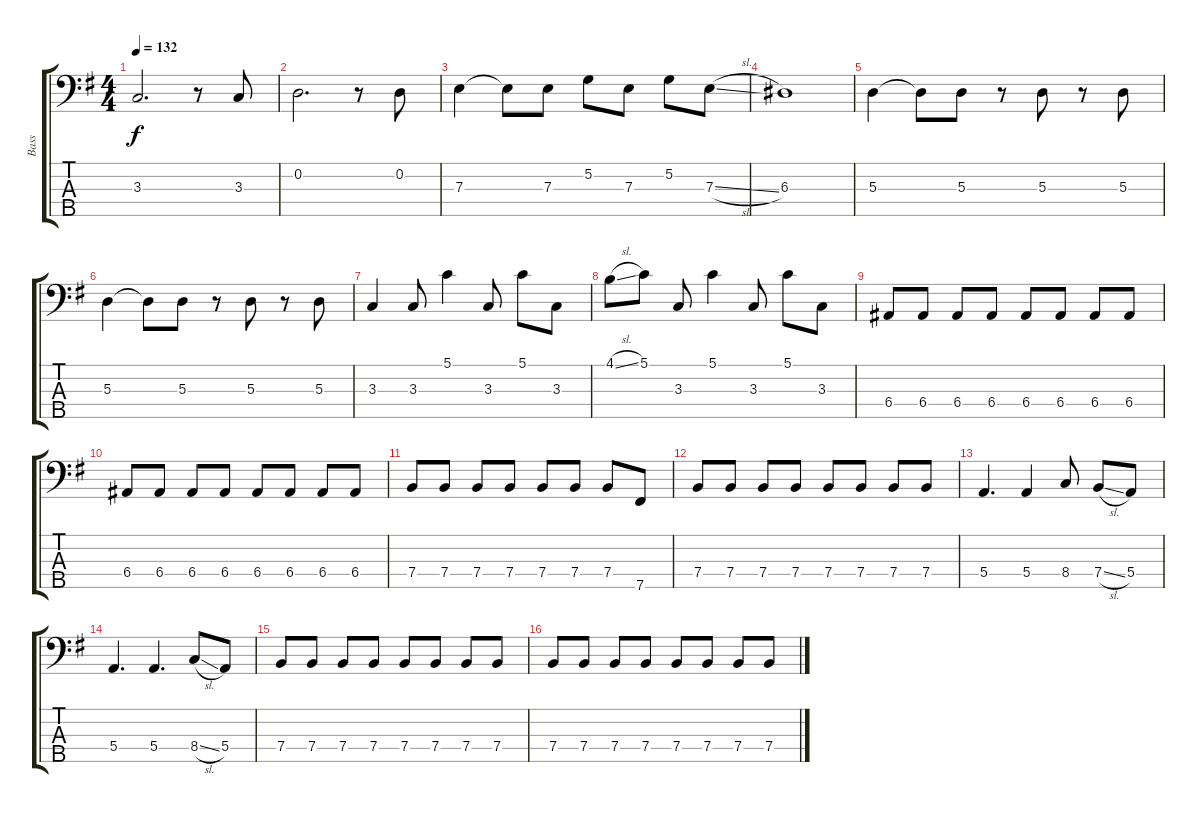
\track ("Bass" "Bass") {instrument electricbassfinger}
\staff {score tabs}
\tuning (G2 D2 A1 E1 B0) {hide}
\ts (4 4)
\tempo 132
\clef f4
\ks eminor
3.3.2{d dy f} r.8 3.3.8 |
0.2.2{d} r.8 0.2.8 |
7.3.4 7.3{t}.8 7.3.8 5.2.8 7.3.8 5.2.8 7.3{sl}.8 |
6.3.1 |
5.3.4 5.3{t}.8 5.3.8 r.8 5.3.8 r.8 5.3.8 |
5.3.4 5.3{t}.8 5.3.8 r.8 5.3.8 r.8 5.3.8 |
3.3.4 3.3.8 5.1.4 3.3.8 5.1.8 3.3.8 |
4.1{sl}.8 5.1.8 3.3.8 5.1.4 3.3.8 5.1.8 3.3.8 |
6.4.8 6.4.8 6.4.8 6.4.8 6.4.8 6.4.8 6.4.8 6.4.8 |
6.4.8 6.4.8 6.4.8 6.4.8 6.4.8 6.4.8 6.4.8 6.4.8 |
7.4.8 7.4.8 7.4.8 7.4.8 7.4.8 7.4.8 7.4.8 7.5.8 |
7.4.8 7.4.8 7.4.8 7.4.8 7.4.8 7.4.8 7.4.8 7.4.8 |
5.4.4{d} 5.4.4 8.4.8 7.4{sl}.8 5.4.8 |
5.4.4{d} 5.4.4{d} 8.4{sl}.8 5.4.8 |
7.4.8 7.4.8 7.4.8 7.4.8 7.4.8 7.4.8 7.4.8 7.4.8 |
7.4.8 7.4.8 7.4.8 7.4.8 7.4.8 7.4.8 7.4.8 7.4.8
